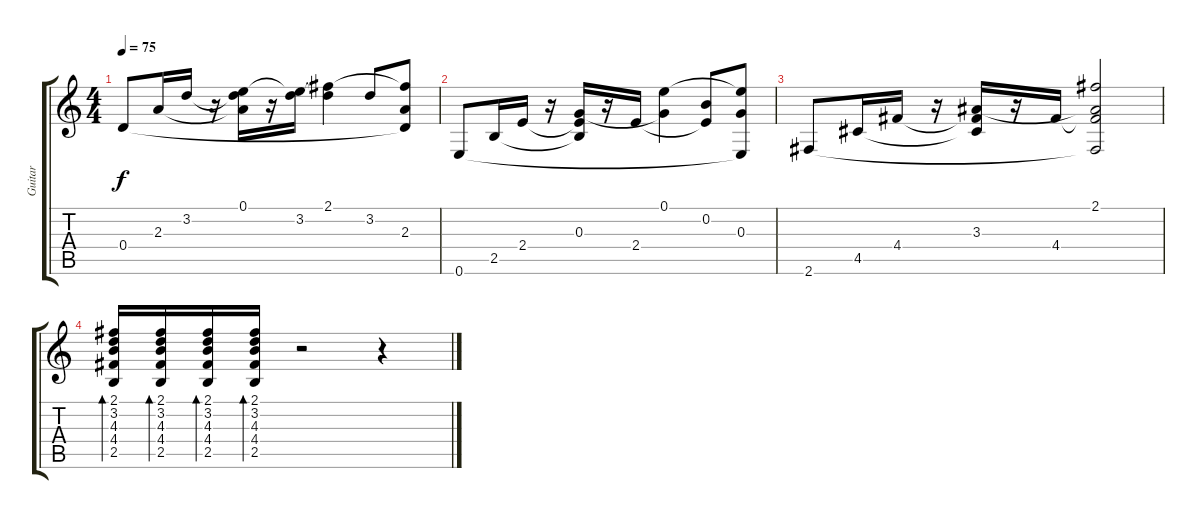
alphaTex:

\track ("Guitar" "Guitar") {instrument acousticguitarsteel}
\staff {score tabs}
\tuning (E4 B3 G3 D3 A2 E2) {hide}
\ts (4 4)
\tempo 75
\clef g2
\ks c
0.4.8{dy f} 2.3.16 3.2.16 r.16 (0.1 3.2{t} 2.3{t}).16 r.16 (0.1{t} 3.2).16 (2.1 3.2{t}).4 3.2.8 (2.1{t} 2.3 0.4{t}).8 |
0.6.8 2.5.16 2.4.16 r.16 (0.3 2.4{t} 2.5{t}).16 r.16 2.4.16 (0.1 0.3{t}).4 (0.2 2.4{t}).8 (0.1{t} 0.3 0.6{t}).8 |
2.6.8 4.5.16 4.4.16 r.16 (3.3 4.4{t} 4.5{t}).16 r.16 4.4.16 (2.1 3.3{t} 4.4{t} 2.6{t}).2 |
(2.1 3.2 4.3 4.4 2.5).16{bd 30} (2.1 3.2 4.3 4.4 2.5).16{bd 30} (2.1 3.2 4.3 4.4 2.5).16{bd 30} (2.1 3.2 4.3 4.4 2.5).16{bd 30} r.2 r.4
